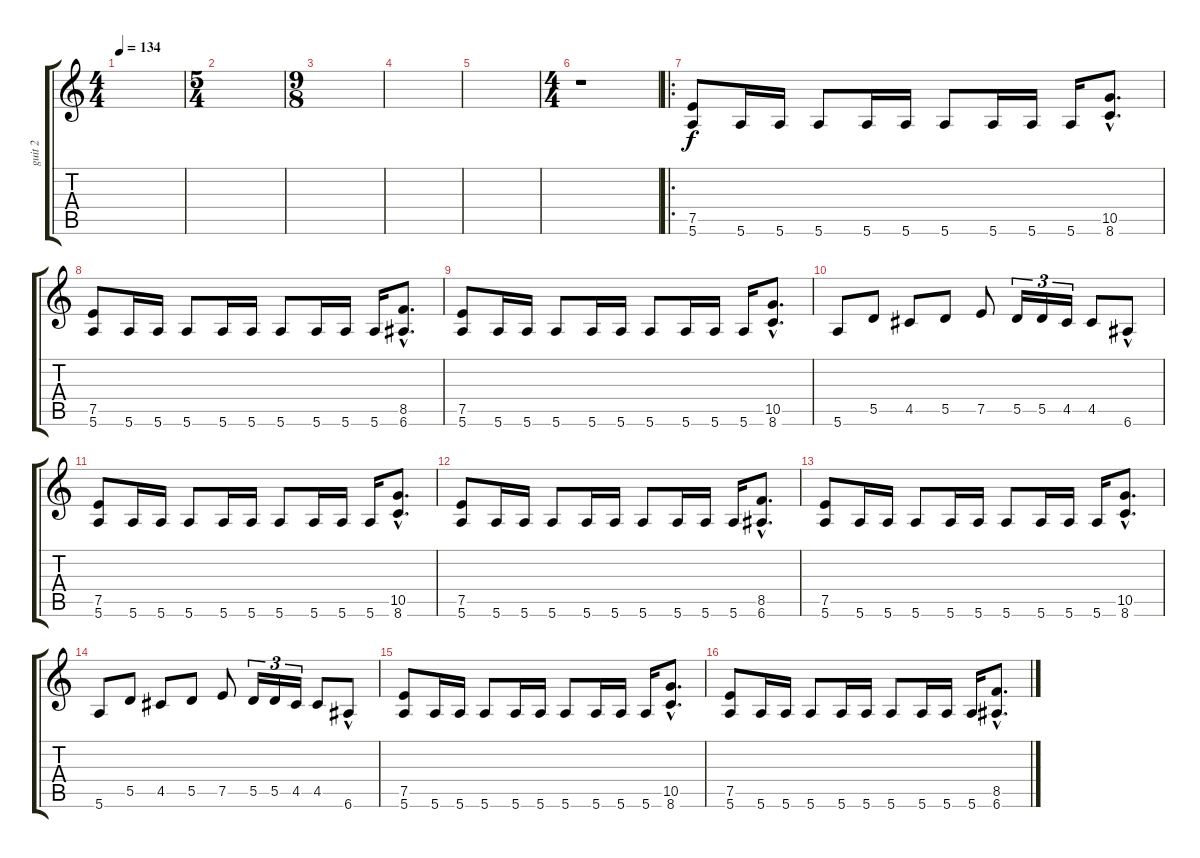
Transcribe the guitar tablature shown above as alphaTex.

\track ("guit 2" "guit 2") {instrument distortionguitar}
\staff {score tabs}
\tuning (E4 B3 G3 D3 A2 E2) {hide}
\ts (4 4)
\tempo 134
\clef g2
\ks c
|
\ts (5 4)
|
\ts (9 8)
|
|
|
\ts (4 4)
r.1 |
\ro
(7.5 5.6).8 5.6.16 5.6.16 5.6.8 5.6.16 5.6.16 5.6.8 5.6.16 5.6.16 5.6.16 (10.5{hac} 8.6{hac}).8{d} |
(7.5 5.6).8 5.6.16 5.6.16 5.6.8 5.6.16 5.6.16 5.6.8 5.6.16 5.6.16 5.6.16 (8.5{hac} 6.6{hac}).8{d} |
(7.5 5.6).8 5.6.16 5.6.16 5.6.8 5.6.16 5.6.16 5.6.8 5.6.16 5.6.16 5.6.16 (10.5{hac} 8.6{hac}).8{d} |
5.6.8 5.5.8 4.5.8 5.5.8 7.5.8 5.5.16{tu (3 2)} 5.5.16{tu (3 2)} 4.5.16{tu (3 2)} 4.5.8 6.6{hac}.8 |
(7.5 5.6).8 5.6.16 5.6.16 5.6.8 5.6.16 5.6.16 5.6.8 5.6.16 5.6.16 5.6.16 (10.5{hac} 8.6{hac}).8{d} |
(7.5 5.6).8 5.6.16 5.6.16 5.6.8 5.6.16 5.6.16 5.6.8 5.6.16 5.6.16 5.6.16 (8.5{hac} 6.6{hac}).8{d} |
(7.5 5.6).8 5.6.16 5.6.16 5.6.8 5.6.16 5.6.16 5.6.8 5.6.16 5.6.16 5.6.16 (10.5{hac} 8.6{hac}).8{d} |
5.6.8 5.5.8 4.5.8 5.5.8 7.5.8 5.5.16{tu (3 2)} 5.5.16{tu (3 2)} 4.5.16{tu (3 2)} 4.5.8 6.6{hac}.8 |
(7.5 5.6).8 5.6.16 5.6.16 5.6.8 5.6.16 5.6.16 5.6.8 5.6.16 5.6.16 5.6.16 (10.5{hac} 8.6{hac}).8{d} |
(7.5 5.6).8 5.6.16 5.6.16 5.6.8 5.6.16 5.6.16 5.6.8 5.6.16 5.6.16 5.6.16 (8.5{hac} 6.6{hac}).8{d}
